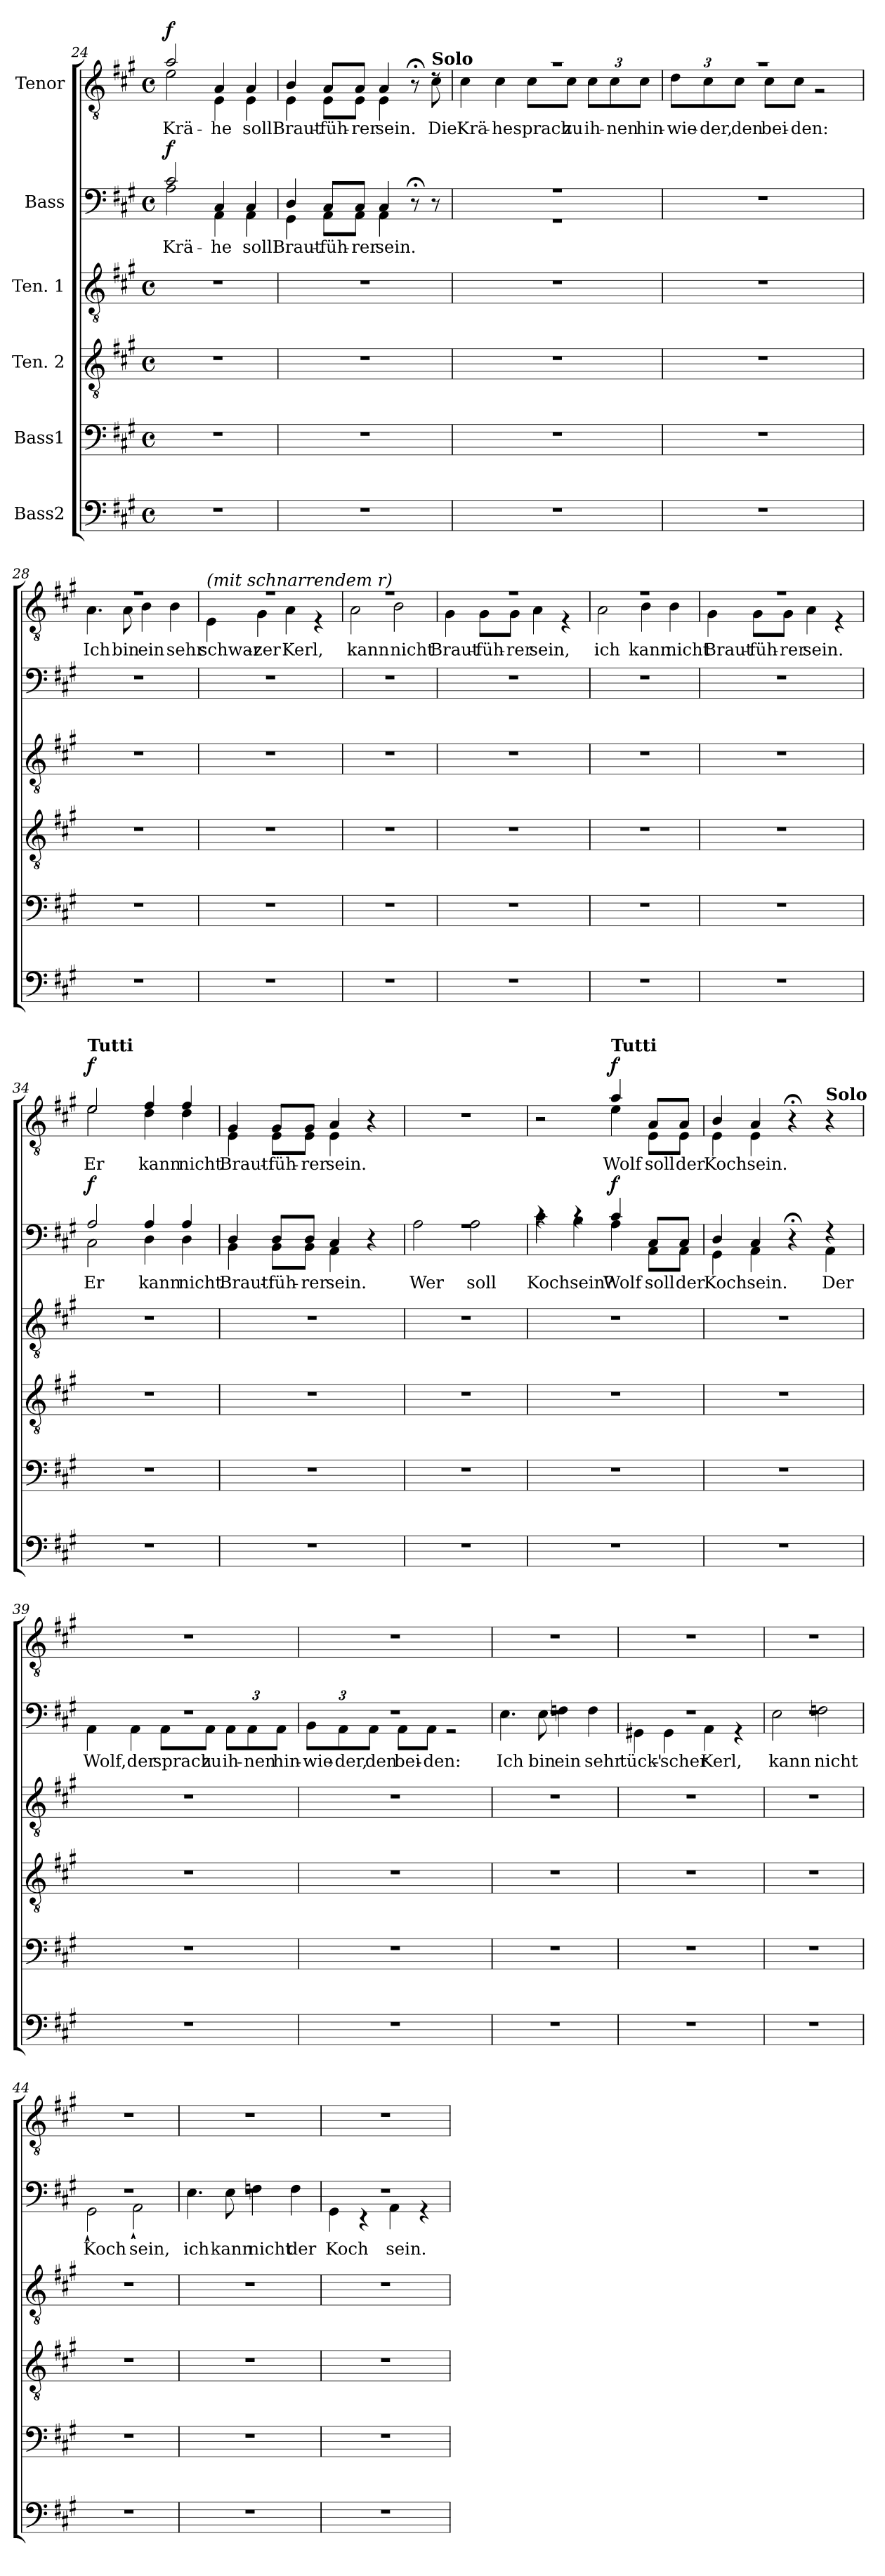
**kern	**kern	**kern	**kern	**kern	**text	**dynam	**kern	**text	**dynam
*part6	*part5	*part4	*part3	*part2	*part2	*part2	*part1	*part1	*part1
*staff6	*staff5	*staff4	*staff3	*staff2	*staff2	*staff2	*staff1	*staff1	*staff1
*I"Bass2	*I"Bass1	*I"Ten. 2	*I"Ten. 1	*I"Bass	*	*	*I"Tenor	*	*
*clefF4	*clefF4	*clefGv2	*clefGv2	*clefF4	*	*	*clefGv2	*	*
*k[f#c#g#]	*k[f#c#g#]	*k[f#c#g#]	*k[f#c#g#]	*k[f#c#g#]	*	*	*k[f#c#g#]	*	*
*M4/4	*M4/4	*M4/4	*M4/4	*M4/4	*	*	*M4/4	*	*
*met(c)	*met(c)	*met(c)	*met(c)	*met(c)	*	*	*met(c)	*	*
=24	=24	=24	=24	=24	=24	=24	=24	=24	=24
*	*	*	*	*^	*	*	*	*	*
!	!	!	!	!	!	!	!	!LO:TX:a:B:t=Tutti	!	!
!	!	!	!	!	!	!LO:LY:b	!LO:DY:a	!	!LO:LY:b	!LO:DY:a
*	*	*	*	*	*	*	*	*^	*	*
1r	1r	1r	1r	2c#/	2A\	Krä-	f	2a/	2e\	Krä-	f
!	!	!	!	!	!	!LO:LY:b	!	!	!	!LO:LY:b	!
.	.	.	.	4C#/	4AA\	-he	.	4A/	4E\	-he	.
!	!	!	!	!	!	!LO:LY:b	!	!	!	!LO:LY:b	!
.	.	.	.	4C#/	4AA\	soll	.	4A/	4E\	soll	.
=25	=25	=25	=25	=25	=25	=25	=25	=25	=25	=25	=25
!	!	!	!	!	!	!LO:LY:b	!	!	!	!LO:LY:b	!
1r	1r	1r	1r	4D/	4GG#\	Braut-	.	4B/	4E\	Braut-	.
!	!	!	!	!	!	!LO:LY:b	!	!	!	!LO:LY:b	!
.	.	.	.	8C#/L	8AA\L	-füh-	.	8A/L	8E\L	-füh-	.
!	!	!	!	!	!	!LO:LY:b	!	!	!	!LO:LY:b	!
.	.	.	.	8C#/J	8AA\J	-rer	.	8A/J	8E\J	-rer	.
!	!	!	!	!	!	!LO:LY:b	!	!	!	!LO:LY:b	!
.	.	.	.	4C#/	4AA\	sein.	.	4A/	4E\	sein.	.
.	.	.	.	8r;<	8ryy	.	.	8r;<	8ryy	.	.
!	!	!	!	!	!	!	!	!LO:TX:a:B:t=Solo	!	!	!
!	!	!	!	!	!	!	!	!	!	!LO:LY:b	!
.	.	.	.	8r	8ryy	.	.	8rd	8c#\	Die	.
!!LO:LB:g=z	!!
=26	=26	=26	=26	=26	=26	=26	=26	=26	=26	=26	=26
!	!	!	!	!	!	!	!	!	!	!LO:LY:b	!
1r	1r	1r	1r	1r	1r	.	.	1r	4c#\	Krä-	.
!	!	!	!	!	!	!	!	!	!	!LO:LY:b	!
.	.	.	.	.	.	.	.	.	4c#\	-he	.
!	!	!	!	!	!	!	!	!	!	!LO:LY:b	!
.	.	.	.	.	.	.	.	.	8c#\L	sprach	.
!	!	!	!	!	!	!	!	!	!	!LO:LY:b	!
.	.	.	.	.	.	.	.	.	8c#\J	zu	.
!	!	!	!	!	!	!	!	!	!	!LO:LY:b	!
.	.	.	.	.	.	.	.	.	12c#\L	ih-	.
!	!	!	!	!	!	!	!	!	!	!LO:LY:b	!
.	.	.	.	.	.	.	.	.	12c#\	-nen	.
!	!	!	!	!	!	!	!	!	!	!LO:LY:b	!
.	.	.	.	.	.	.	.	.	12c#\J	hin-	.
*	*	*	*	*v	*v	*	*	*	*	*	*
=27	=27	=27	=27	=27	=27	=27	=27	=27	=27	=27
!	!	!	!	!	!	!	!	!	!LO:LY:b	!
1r	1r	1r	1r	1r	.	.	1r	12d\L	-wie-	.
!	!	!	!	!	!	!	!	!	!LO:LY:b	!
.	.	.	.	.	.	.	.	12c#\	-der,	.
!	!	!	!	!	!	!	!	!	!LO:LY:b	!
.	.	.	.	.	.	.	.	12c#\J	den	.
!	!	!	!	!	!	!	!	!	!LO:LY:b	!
.	.	.	.	.	.	.	.	8c#\L	bei-	.
!	!	!	!	!	!	!	!	!	!LO:LY:b	!
.	.	.	.	.	.	.	.	8c#\J	-den:	.
.	.	.	.	.	.	.	.	2r	.	.
!!LO:PB:g=z	!!
=28	=28	=28	=28	=28	=28	=28	=28	=28	=28	=28
!	!	!	!	!	!	!	!	!	!LO:LY:b	!
1r	1r	1r	1r	1r	.	.	1r	4.A\	Ich	.
!	!	!	!	!	!	!	!	!	!LO:LY:b	!
.	.	.	.	.	.	.	.	8A\	bin	.
!	!	!	!	!	!	!	!	!	!LO:LY:b	!
.	.	.	.	.	.	.	.	4B\	ein	.
!	!	!	!	!	!	!	!	!	!LO:LY:b	!
.	.	.	.	.	.	.	.	4B\	sehr	.
=29	=29	=29	=29	=29	=29	=29	=29	=29	=29	=29
!	!	!	!	!	!	!	!LO:TX:a:i:t=(mit schnarrendem r)	!	!	!
!	!	!	!	!	!	!	!	!	!LO:LY:b	!
1r	1r	1r	1r	1r	.	.	1r	4E\	schwar-	.
!	!	!	!	!	!	!	!	!	!LO:LY:b	!
.	.	.	.	.	.	.	.	4G#\	-zer	.
!	!	!	!	!	!	!	!	!	!LO:LY:b	!
.	.	.	.	.	.	.	.	4A\	Kerl,	.
.	.	.	.	.	.	.	.	4r	.	.
=30	=30	=30	=30	=30	=30	=30	=30	=30	=30	=30
!	!	!	!	!	!	!	!	!	!LO:LY:b	!
1r	1r	1r	1r	1r	.	.	1r	2A\	kann	.
!	!	!	!	!	!	!	!	!	!LO:LY:b	!
.	.	.	.	.	.	.	.	2B\	nicht	.
=31	=31	=31	=31	=31	=31	=31	=31	=31	=31	=31
!	!	!	!	!	!	!	!	!	!LO:LY:b	!
1r	1r	1r	1r	1r	.	.	1r	4G#\	Braut-	.
!	!	!	!	!	!	!	!	!	!LO:LY:b	!
.	.	.	.	.	.	.	.	8G#\L	-füh-	.
!	!	!	!	!	!	!	!	!	!LO:LY:b	!
.	.	.	.	.	.	.	.	8G#\J	-rer	.
!	!	!	!	!	!	!	!	!	!LO:LY:b	!
.	.	.	.	.	.	.	.	4A\	sein,	.
.	.	.	.	.	.	.	.	4r	.	.
!!LO:LB:g=z	!!
=32	=32	=32	=32	=32	=32	=32	=32	=32	=32	=32
!	!	!	!	!	!	!	!	!	!LO:LY:b	!
1r	1r	1r	1r	1r	.	.	1r	2A\	ich	.
!	!	!	!	!	!	!	!	!	!LO:LY:b	!
.	.	.	.	.	.	.	.	4B\	kann	.
!	!	!	!	!	!	!	!	!	!LO:LY:b	!
.	.	.	.	.	.	.	.	4B\	nicht	.
=33	=33	=33	=33	=33	=33	=33	=33	=33	=33	=33
!	!	!	!	!	!	!	!	!	!LO:LY:b	!
1r	1r	1r	1r	1r	.	.	1r	4G#\	Braut-	.
!	!	!	!	!	!	!	!	!	!LO:LY:b	!
.	.	.	.	.	.	.	.	8G#\L	-füh-	.
!	!	!	!	!	!	!	!	!	!LO:LY:b	!
.	.	.	.	.	.	.	.	8G#\J	-rer	.
!	!	!	!	!	!	!	!	!	!LO:LY:b	!
.	.	.	.	.	.	.	.	4A\	sein.	.
.	.	.	.	.	.	.	.	4r	.	.
=34	=34	=34	=34	=34	=34	=34	=34	=34	=34	=34
*	*	*	*	*^	*	*	*	*	*	*
!	!	!	!	!	!	!	!	!LO:TX:a:B:t=Tutti	!	!	!
!	!	!	!	!	!	!LO:LY:b	!LO:DY:a	!	!	!LO:LY:b	!LO:DY:a
1r	1r	1r	1r	2A/	2C#\	Er	f	2e/	2e\	Er	f
!	!	!	!	!	!	!LO:LY:b	!	!	!	!LO:LY:b	!
.	.	.	.	4A/	4D\	kann	.	4f#/	4d\	kann	.
!	!	!	!	!	!	!LO:LY:b	!	!	!	!LO:LY:b	!
.	.	.	.	4A/	4D\	nicht	.	4f#/	4d\	nicht	.
=35	=35	=35	=35	=35	=35	=35	=35	=35	=35	=35	=35
!	!	!	!	!	!	!LO:LY:b	!	!	!	!LO:LY:b	!
1r	1r	1r	1r	4D/	4BB\	Braut-	.	4G#/	4E\	Braut-	.
!	!	!	!	!	!	!LO:LY:b	!	!	!	!LO:LY:b	!
.	.	.	.	8D/L	8BB\L	-füh-	.	8G#/L	8E\L	-füh-	.
!	!	!	!	!	!	!LO:LY:b	!	!	!	!LO:LY:b	!
.	.	.	.	8D/J	8BB\J	-rer	.	8G#/J	8E\J	-rer	.
!	!	!	!	!	!	!LO:LY:b	!	!	!	!LO:LY:b	!
.	.	.	.	4C#/	4AA\	sein.	.	4A/	4E\	sein.	.
.	.	.	.	4r	4ryy	.	.	4r	4ryy	.	.
!!LO:LB:g=z
=36	=36	=36	=36	=36	=36	=36	=36	=36	=36	=36	=36
!	!	!	!	!	!	!	!	!LO:TX:a:B:t=Solo	!	!	!
!	!	!	!	!	!	!LO:LY:b	!	!	!	!	!
*	*	*	*	*	*	*	*	*v	*v	*	*
1r	1r	1r	1r	1rA	2A\	Wer	.	1r	.	.
!	!	!	!	!	!	!LO:LY:b	!	!	!	!
.	.	.	.	.	2A\	soll	.	.	.	.
=37	=37	=37	=37	=37	=37	=37	=37	=37	=37	=37
!	!	!	!	!	!	!LO:LY:b	!	!	!	!
*	*	*	*	*	*	*	*	*^	*	*
1r	1r	1r	1r	4rc	4c#\	Koch	.	2r	2ryy	.	.
!	!	!	!	!	!	!LO:LY:b	!	!	!	!	!
.	.	.	.	4rc	4B\	sein?	.	.	.	.	.
!	!	!	!	!	!	!	!	!LO:TX:a:B:t=Tutti	!	!	!
!	!	!	!	!	!	!LO:LY:b	!LO:DY:a	!	!	!LO:LY:b	!LO:DY:a
.	.	.	.	4c#/	4A\	Wolf	f	4a/	4e\	Wolf	f
!	!	!	!	!	!	!LO:LY:b	!	!	!	!LO:LY:b	!
.	.	.	.	8C#/L	8AA\L	soll	.	8A/L	8E\L	soll	.
!	!	!	!	!	!	!LO:LY:b	!	!	!	!LO:LY:b	!
.	.	.	.	8C#/J	8AA\J	der	.	8A/J	8E\J	der	.
=38	=38	=38	=38	=38	=38	=38	=38	=38	=38	=38	=38
!	!	!	!	!	!	!LO:LY:b	!	!	!	!LO:LY:b	!
1r	1r	1r	1r	4D/	4GG#\	Koch	.	4B/	4E\	Koch	.
!	!	!	!	!	!	!LO:LY:b	!	!	!	!LO:LY:b	!
.	.	.	.	4C#/	4AA\	sein.	.	4A/	4E\	sein.	.
.	.	.	.	4r;<	4ryy	.	.	4r;<	4ryy	.	.
!	!	!	!	!	!	!	!	!LO:TX:a:B:t=Solo	!	!	!
!	!	!	!	!	!	!LO:LY:b	!	!	!	!	!
.	.	.	.	4r	4AA\	Der	.	4r	4ryy	.	.
!!LO:LB:g=z
=39	=39	=39	=39	=39	=39	=39	=39	=39	=39	=39	=39
!	!	!	!	!	!	!LO:LY:b	!	!	!	!	!
*	*	*	*	*	*	*	*	*v	*v	*	*
1r	1r	1r	1r	1rF	4AA\	Wolf,	.	1r	.	.
!	!	!	!	!	!	!LO:LY:b	!	!	!	!
.	.	.	.	.	4AA\	der	.	.	.	.
!	!	!	!	!	!	!LO:LY:b	!	!	!	!
.	.	.	.	.	8AA\L	sprach	.	.	.	.
!	!	!	!	!	!	!LO:LY:b	!	!	!	!
.	.	.	.	.	8AA\J	zu	.	.	.	.
!	!	!	!	!	!	!LO:LY:b	!	!	!	!
.	.	.	.	.	12AA\L	ih-	.	.	.	.
!	!	!	!	!	!	!LO:LY:b	!	!	!	!
.	.	.	.	.	12AA\	-nen	.	.	.	.
!	!	!	!	!	!	!LO:LY:b	!	!	!	!
.	.	.	.	.	12AA\J	hin-	.	.	.	.
=40	=40	=40	=40	=40	=40	=40	=40	=40	=40	=40
!	!	!	!	!	!	!LO:LY:b	!	!	!	!
1r	1r	1r	1r	1rF	12BB\L	-wie-	.	1r	.	.
!	!	!	!	!	!	!LO:LY:b	!	!	!	!
.	.	.	.	.	12AA\	-der,	.	.	.	.
!	!	!	!	!	!	!LO:LY:b	!	!	!	!
.	.	.	.	.	12AA\J	den	.	.	.	.
!	!	!	!	!	!	!LO:LY:b	!	!	!	!
.	.	.	.	.	8AA\L	bei-	.	.	.	.
!	!	!	!	!	!	!LO:LY:b	!	!	!	!
.	.	.	.	.	8AA\J	-den:	.	.	.	.
.	.	.	.	.	2r	.	.	.	.	.
!!LO:LB:g=z
=41	=41	=41	=41	=41	=41	=41	=41	=41	=41	=41
!	!	!	!	!	!	!LO:LY:b	!	!	!	!
1r	1r	1r	1r	1rF	4.E\	Ich	.	1r	.	.
!	!	!	!	!	!	!LO:LY:b	!	!	!	!
.	.	.	.	.	8E\	bin	.	.	.	.
!	!	!	!	!	!	!LO:LY:b	!	!	!	!
.	.	.	.	.	4Fn\	ein	.	.	.	.
!	!	!	!	!	!	!LO:LY:b	!	!	!	!
.	.	.	.	.	4F\	sehr	.	.	.	.
=42	=42	=42	=42	=42	=42	=42	=42	=42	=42	=42
!	!	!	!	!	!	!LO:LY:b	!	!	!	!
1r	1r	1r	1r	1rF	4GG#X\	tück'-	.	1r	.	.
!	!	!	!	!	!	!LO:LY:b	!	!	!	!
.	.	.	.	.	4GG#\	-scher	.	.	.	.
!	!	!	!	!	!	!LO:LY:b	!	!	!	!
.	.	.	.	.	4AA\	Kerl,	.	.	.	.
.	.	.	.	.	4r	.	.	.	.	.
=43	=43	=43	=43	=43	=43	=43	=43	=43	=43	=43
!	!	!	!	!	!	!LO:LY:b	!	!	!	!
1r	1r	1r	1r	1rF	2E\	kann	.	1r	.	.
!	!	!	!	!	!	!LO:LY:b	!	!	!	!
.	.	.	.	.	2Fn\	nicht	.	.	.	.
=44	=44	=44	=44	=44	=44	=44	=44	=44	=44	=44
!	!	!	!	!	!	!LO:LY:b	!	!	!	!
1r	1r	1r	1r	1rF	2GG#`\	Koch	.	1r	.	.
!	!	!	!	!	!	!LO:LY:b	!	!	!	!
.	.	.	.	.	2AA`\	sein,	.	.	.	.
!!LO:LB:g=z
=45	=45	=45	=45	=45	=45	=45	=45	=45	=45	=45
!	!	!	!	!	!	!LO:LY:b	!	!	!	!
1r	1r	1r	1r	1rF	4.E\	ich	.	1r	.	.
!	!	!	!	!	!	!LO:LY:b	!	!	!	!
.	.	.	.	.	8E\	kann	.	.	.	.
!	!	!	!	!	!	!LO:LY:b	!	!	!	!
.	.	.	.	.	4Fn\	nicht	.	.	.	.
!	!	!	!	!	!	!LO:LY:b	!	!	!	!
.	.	.	.	.	4F\	der	.	.	.	.
=46	=46	=46	=46	=46	=46	=46	=46	=46	=46	=46
!	!	!	!	!	!	!LO:LY:b	!	!	!	!
1r	1r	1r	1r	1rF	4GG#\	Koch	.	1r	.	.
.	.	.	.	.	4r	.	.	.	.	.
!	!	!	!	!	!	!LO:LY:b	!	!	!	!
.	.	.	.	.	4AA\	sein.	.	.	.	.
.	.	.	.	.	4r	.	.	.	.	.
*	*	*	*	*v	*v	*	*	*	*	*
=	=	=	=	=	=	=	=	=	=
*-	*-	*-	*-	*-	*-	*-	*-	*-	*-
